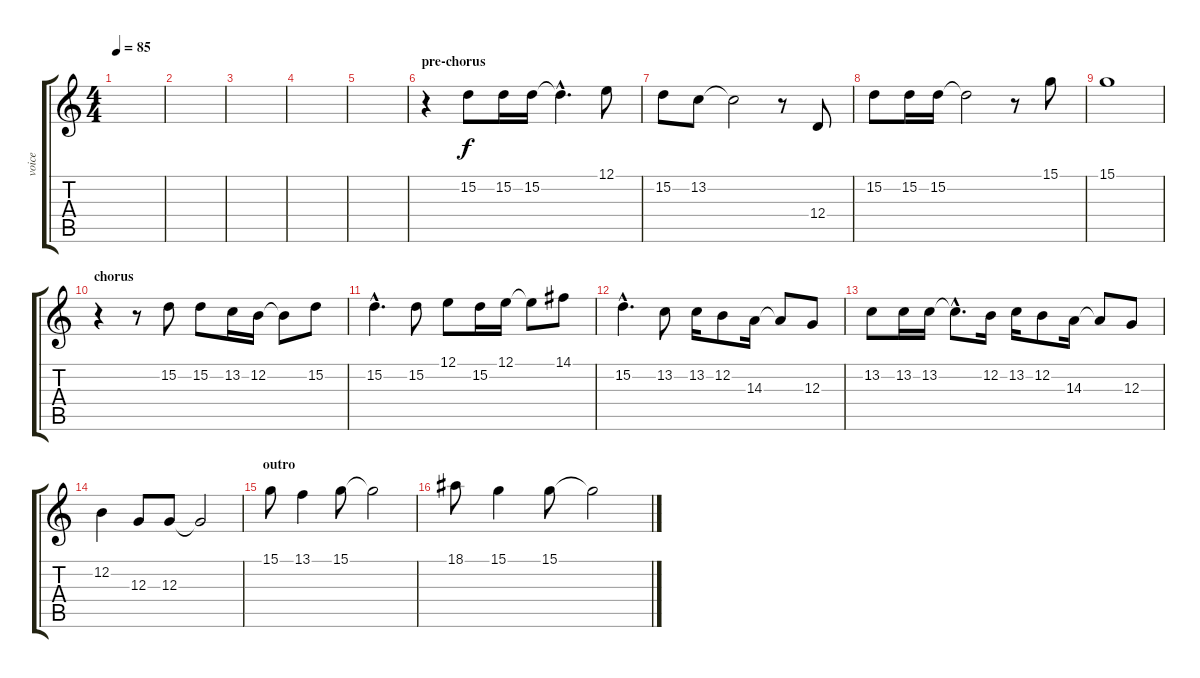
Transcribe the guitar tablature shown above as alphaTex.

\track ("voice" "voice") {instrument piccolo}
\staff {score tabs}
\tuning (E4 B3 G3 D3 A2 E2) {hide}
\ts (4 4)
\tempo 85
\clef g2
\ks c
|
|
|
|
|
\section ("" "pre-chorus")
r.4 15.2.8 15.2.16 15.2.16 15.2{hac t}.4{d} 12.1.8 |
15.2.8 13.2.8 13.2{t}.2 r.8 12.4.8 |
15.2.8 15.2.16 15.2.16 15.2{t}.2 r.8 15.1.8 |
15.1.1 |
\section ("" "chorus")
r.4 r.8 15.2.8 15.2.8 13.2.16 12.2.16 12.2{t}.8 15.2.8 |
15.2{hac}.4{d} 15.2.8 12.1.8 15.2.16 12.1.16 12.1{t}.8 14.1.8 |
15.2{hac}.4{d} 13.2.8 13.2.16 12.2.8 14.3.16 14.3{t}.8 12.3.8 |
13.2.8 13.2.16 13.2.16 13.2{hac t}.8{d} 12.2.16 13.2.16 12.2.8 14.3.16 14.3{t}.8 12.3.8 |
12.2.4 12.3.8 12.3.8 12.3{t}.2 |
\section ("" "outro")
15.1.8 13.1.4 15.1.8 15.1{t}.2 |
18.1.8 15.1.4 15.1.8 15.1{t}.2
